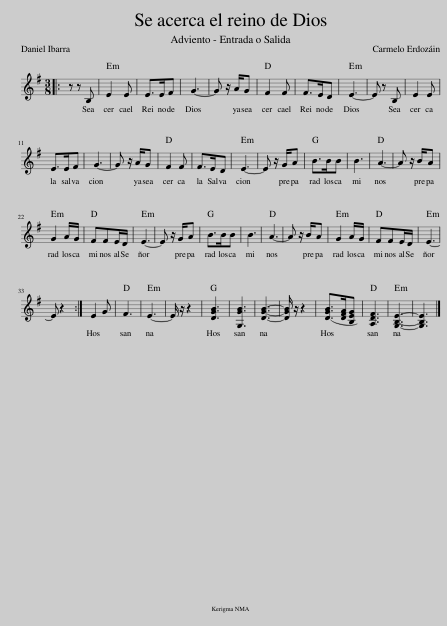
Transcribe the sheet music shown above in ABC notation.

X:1
L:1/8
M:3/8
I:linebreak $
K:G
V:1 treble
V:1
|: z z B, | E2 E | E>EF | G3- | G z/ A/G | %5
 F2 F | F>ED | E3- | E z B, | E2 E |$ %10
 E>EF | G3- | G z/ A/G | F2 F | F>ED | %15
 E3- | E z/ G/A | B>BB | B3 | A3- | %20
 A z/ B/A |$ G2 A/G/ | FFE/D/ | E3- | E z/ G/A | %25
 B>BB | B3 | A3- | A z/ B/A | G2 A/G/ | %30
 FFE/D/ | E3- |$ E z2 :| E2 G | F3 | %35
 E3- | E/ z/ z2 | [DGB]3 | [G,GB]3 | [DGB]3- | %40
 [DGB]/ z/ z2 | [D-GB]>[DFA][B,EG] | [A,DF]3 | [G,B,E]3- | [G,B,E]3 |] %45
